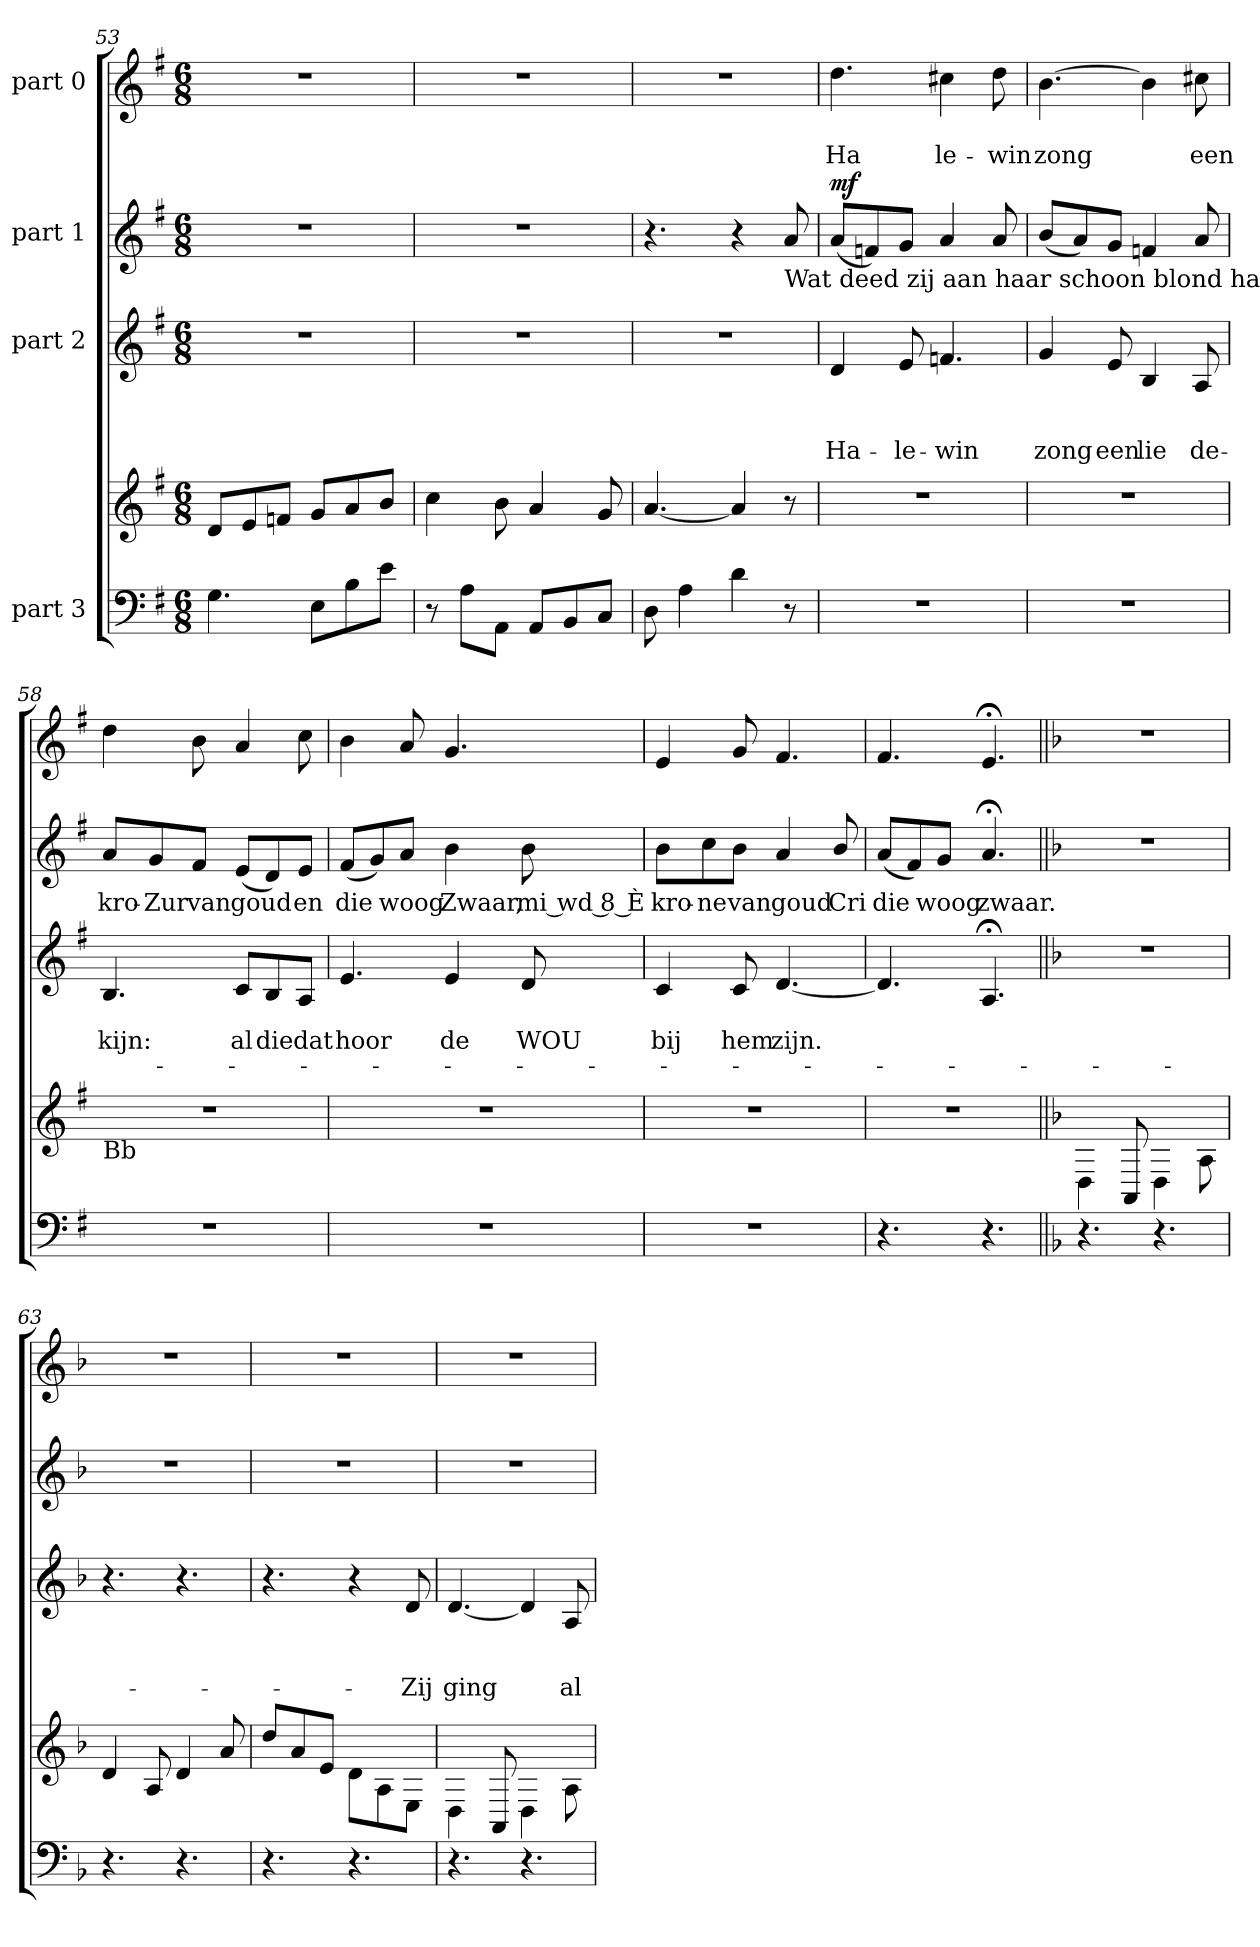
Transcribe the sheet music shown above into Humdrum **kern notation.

**kern	**kern	**kern	**text	**text	**text	**kern	**text	**dynam	**kern	**text	**text
*part4	*part4	*part3	*part3	*part3	*part3	*part2	*part2	*part2	*part1	*part1	*part1
*staff5	*staff4	*staff3	*staff3	*staff3	*staff3	*staff2	*staff2	*staff2	*staff1	*staff1	*staff1
*I"part 3	*	*I"part 2	*	*	*	*I"part 1	*	*	*I"part 0	*	*
*clefF4	*clefG2	*clefG2	*	*	*	*clefG2	*	*	*clefG2	*	*
*k[f#]	*k[f#]	*k[f#]	*	*	*	*k[f#]	*	*	*k[f#]	*	*
*M6/8	*M6/8	*M6/8	*	*	*	*M6/8	*	*	*M6/8	*	*
=53	=53	=53	=53	=53	=53	=53	=53	=53	=53	=53	=53
!	!	!LO:N:vis=2	!	!	!	!LO:N:vis=2	!	!	!LO:N:vis=2	!	!
4.G\	8d/L	2.r	.	.	.	2.r	.	.	2.r	.	.
.	8e/	.	.	.	.	.	.	.	.	.	.
.	8fn/J	.	.	.	.	.	.	.	.	.	.
8E\L	8g/L	.	.	.	.	.	.	.	.	.	.
8B\	8a/	.	.	.	.	.	.	.	.	.	.
8e\J	8b/J	.	.	.	.	.	.	.	.	.	.
=54	=54	=54	=54	=54	=54	=54	=54	=54	=54	=54	=54
!	!	!LO:N:vis=2	!	!	!	!LO:N:vis=2	!	!	!LO:N:vis=2	!	!
8r	4cc\	2.r	.	.	.	2.r	.	.	2.r	.	.
8A\L	.	.	.	.	.	.	.	.	.	.	.
8AA\J	8b\	.	.	.	.	.	.	.	.	.	.
8AA/L	4a/	.	.	.	.	.	.	.	.	.	.
8BB/	.	.	.	.	.	.	.	.	.	.	.
8C/J	8g/	.	.	.	.	.	.	.	.	.	.
=55	=55	=55	=55	=55	=55	=55	=55	=55	=55	=55	=55
!	!	!LO:N:vis=2	!	!	!	!	!	!	!LO:N:vis=2	!	!
8D\	[4.a/	2.r	.	.	.	4.r	.	.	2.r	.	.
4A\	.	.	.	.	.	.	.	.	.	.	.
4d\	4a/]	.	.	.	.	4r	.	.	.	.	.
!	!	!	!	!	!	!LO:TX:b:t=Wat deed zij aan haar schoon blond haar? Een	!	!	!	!	!
8r	8r	.	.	.	.	8a/	.	.	.	.	.
=56	=56	=56	=56	=56	=56	=56	=56	=56	=56	=56	=56
!LO:N:vis=2	!LO:N:vis=2	!	!	!	!LO:LY:b	!	!	!LO:DY:b	!	!	!LO:LY:b
2.r	2.r	4d/	.	.	Ha -	(8a/L	.	mf	4.dd\	.	Ha
.	.	.	.	.	.	8fn/)	.	.	.	.	.
!	!	!	!	!	!LO:LY:b	!	!	!	!	!	!
.	.	8e/	.	.	le-	8g/J	.	.	.	.	.
!	!	!	!	!	!LO:LY:b	!	!	!	!	!	!LO:LY:b
.	.	4.fn/	.	.	win	4a/	.	.	4cc#X\	.	le -
!	!	!	!	!	!	!	!	!	!	!	!LO:LY:b
.	.	.	.	.	.	8a/	.	.	8dd\	.	win
=57	=57	=57	=57	=57	=57	=57	=57	=57	=57	=57	=57
!LO:N:vis=2	!LO:N:vis=2	!	!	!	!LO:LY:b	!	!	!	!	!	!LO:LY:b
2.r	2.r	4g/	.	.	zong	(8b/L	.	.	[4.b\	.	zong
.	.	.	.	.	.	8a/)	.	.	.	.	.
!	!	!	!	!	!LO:LY:b	!	!	!	!	!	!
.	.	8e/	.	.	een	8g/J	.	.	.	.	.
!	!	!	!	!	!LO:LY:b	!	!	!	!	!	!
.	.	4B/	.	.	lie	4fn/	.	.	4b\]	.	.
!	!	!	!	!	!LO:LY:b	!	!	!	!	!	!LO:LY:b
.	.	8A/	.	.	de-	8a/	.	.	8cc#X\	.	een
=58	=58	=58	=58	=58	=58	=58	=58	=58	=58	=58	=58
!	!LO:TX:b:t=Bb	!	!	!	!	!	!	!	!	!	!
!LO:N:vis=2	!LO:N:vis=2	!	!	!LO:LY:b	!	!	!LO:LY:b	!	!	!	!
2.r	2.r	4.B/	.	kijn:	.	8a/L	kro -	.	4dd\	.	.
!	!	!	!	!	!	!	!LO:LY:b	!	!	!	!
.	.	.	.	.	.	8g/	Zur	.	.	.	.
!	!	!	!	!	!	!	!LO:LY:b	!	!	!	!
.	.	.	.	.	.	8f#/J	van	.	8b\	.	.
!	!	!	!	!LO:LY:b	!	!	!LO:LY:b	!	!	!	!
.	.	8c/L	.	al	.	(8e/L	goud	.	4a/	.	.
!	!	!	!	!LO:LY:b	!	!	!	!	!	!	!
.	.	8B/	.	die	.	8d/)	.	.	.	.	.
!	!	!	!	!LO:LY:b	!	!	!LO:LY:b	!	!	!	!
.	.	8A/J	.	dat	.	8e/J	en	.	8cc\	.	.
=59	=59	=59	=59	=59	=59	=59	=59	=59	=59	=59	=59
!LO:N:vis=2	!LO:N:vis=2	!	!	!LO:LY:b	!	!	!LO:LY:b	!	!	!	!
2.r	2.r	4.e/	.	hoor	.	(8f#/L	die	.	4b\	.	.
.	.	.	.	.	.	8g/)	.	.	.	.	.
!	!	!	!	!	!	!	!LO:LY:b	!	!	!	!
.	.	.	.	.	.	8a/J	woog	.	8a/	.	.
!	!	!	!	!LO:LY:b	!	!	!LO:LY:b	!	!	!	!
.	.	4e/	.	de	.	4b\	Zwaar,	.	4.g/	.	.
!	!	!	!	!LO:LY:b	!	!	!LO:LY:b	!	!	!	!
.	.	8d/	.	WOU	.	8b\	mi wd 8 È	.	.	.	.
=60	=60	=60	=60	=60	=60	=60	=60	=60	=60	=60	=60
!LO:N:vis=2	!LO:N:vis=2	!	!	!LO:LY:b	!	!	!LO:LY:b	!	!	!	!
2.r	2.r	4c/	.	bij	.	8b\L	kro-	.	4e/	.	.
!	!	!	!	!	!	!	!LO:LY:b	!	!	!	!
.	.	.	.	.	.	8cc\	ne	.	.	.	.
!	!	!	!	!LO:LY:b	!	!	!LO:LY:b	!	!	!	!
.	.	8c/	.	hem	.	8b\J	van	.	8g/	.	.
!	!	!	!	!LO:LY:b	!	!	!LO:LY:b	!	!	!	!
.	.	[4.d/	.	zijn.	.	4a/	goud	.	4.f#/	.	.
!	!	!	!	!	!	!	!LO:LY:b	!	!	!	!
.	.	.	.	.	.	8b/	Cri	.	.	.	.
=61	=61	=61	=61	=61	=61	=61	=61	=61	=61	=61	=61
*	*	*	*	*	*	*	*	*	*MM180	*	*
!	!LO:N:vis=2	!	!	!	!	!	!LO:LY:b	!	!	!	!
4.r	2.r	4.d/]	.	.	.	(8a/L	die	.	4.f#/	.	.
.	.	.	.	.	.	8f#/)	.	.	.	.	.
!	!	!	!	!	!	!	!LO:LY:b	!	!	!	!
.	.	.	.	.	.	8g/J	woog	.	.	.	.
!	!	!	!	!	!	!	!LO:LY:b	!	!	!	!
4.r	.	4.A;/	.	.	.	4.a;/	zwaar.	.	4.e;/	.	.
=62||	=62||	=62||	=62||	=62||	=62||	=62||	=62||	=62||	=62||	=62||	=62||
*k[b-]	*k[b-]	*k[b-]	*	*	*	*k[b-]	*	*	*k[b-]	*	*
!	!	!LO:N:vis=2	!	!	!	!LO:N:vis=2	!	!	!LO:N:vis=2	!	!
4.r	4D\	2.r	.	.	.	2.r	.	.	2.r	.	.
.	8AA/	.	.	.	.	.	.	.	.	.	.
4.r	4D\	.	.	.	.	.	.	.	.	.	.
.	8A\	.	.	.	.	.	.	.	.	.	.
=63	=63	=63	=63	=63	=63	=63	=63	=63	=63	=63	=63
!	!	!	!	!	!	!LO:N:vis=2	!	!	!LO:N:vis=2	!	!
4.r	4d/	4.r	.	.	.	2.r	.	.	2.r	.	.
.	8A/	.	.	.	.	.	.	.	.	.	.
4.r	4d/	4.r	.	.	.	.	.	.	.	.	.
.	8a/	.	.	.	.	.	.	.	.	.	.
=64	=64	=64	=64	=64	=64	=64	=64	=64	=64	=64	=64
!	!	!	!	!	!	!LO:N:vis=2	!	!	!LO:N:vis=2	!	!
4.r	8dd/L	4.r	.	.	.	2.r	.	.	2.r	.	.
.	8a/	.	.	.	.	.	.	.	.	.	.
.	8e/J	.	.	.	.	.	.	.	.	.	.
4.r	8d\L	4r	.	.	.	.	.	.	.	.	.
.	8A\	.	.	.	.	.	.	.	.	.	.
!	!	!	!	!	!LO:LY:b	!	!	!	!	!	!
.	8E\J	8d/	.	.	Zij	.	.	.	.	.	.
=65	=65	=65	=65	=65	=65	=65	=65	=65	=65	=65	=65
!	!	!	!	!	!LO:LY:b	!LO:N:vis=2	!	!	!LO:N:vis=2	!	!
4.r	4D\	[4.d/	.	.	ging	2.r	.	.	2.r	.	.
.	8AA/	.	.	.	.	.	.	.	.	.	.
4.r	4D\	4d/]	.	.	.	.	.	.	.	.	.
!	!	!	!	!	!LO:LY:b	!	!	!	!	!	!
.	8A\	8A/	.	.	al	.	.	.	.	.	.
=	=	=	=	=	=	=	=	=	=	=	=
*-	*-	*-	*-	*-	*-	*-	*-	*-	*-	*-	*-
